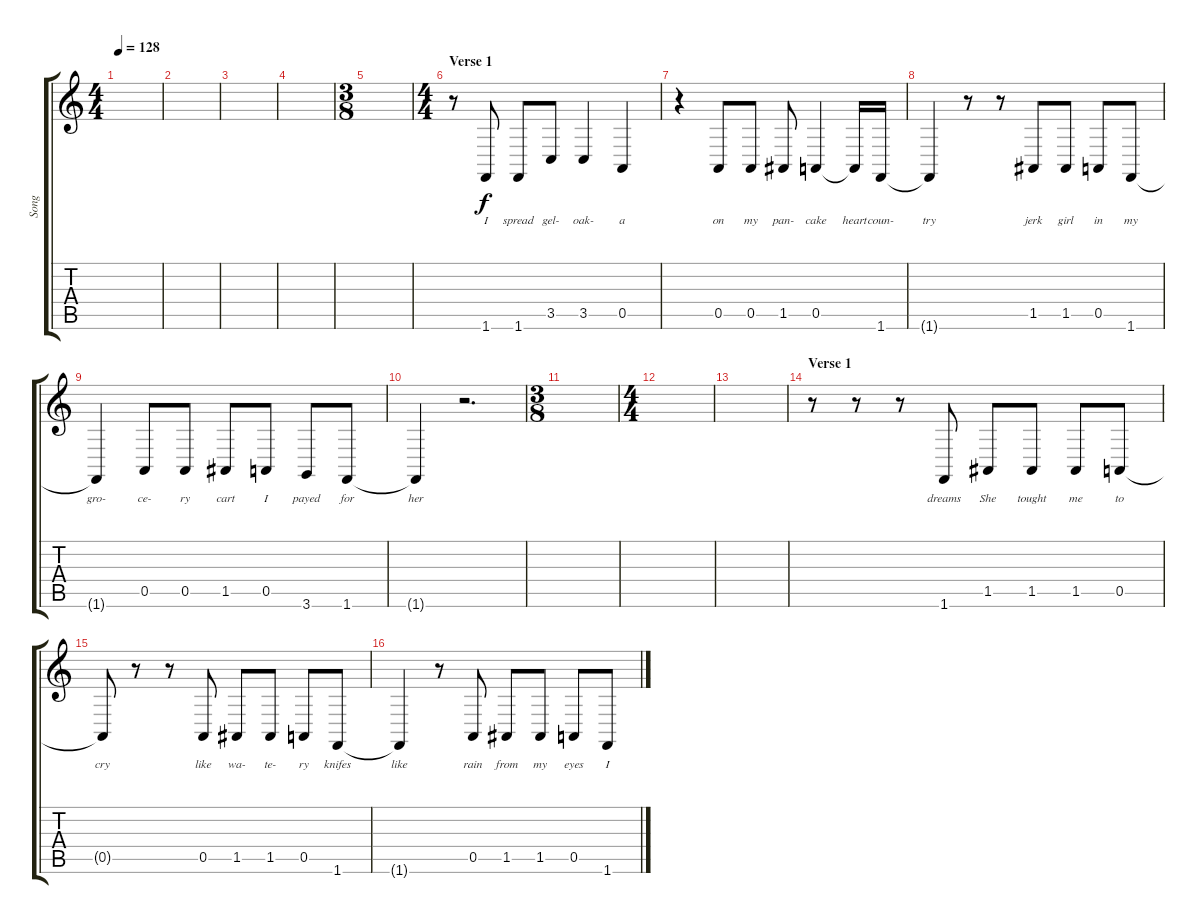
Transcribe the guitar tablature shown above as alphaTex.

\track ("Song" "Song") {instrument sopranosax}
\staff {score tabs}
\tuning (E4 B3 G3 D3 A2 E2) {hide}
\ts (4 4)
\tempo 128
\clef g2
\ks c
|
|
|
|
\ts (3 8)
|
\ts (4 4)
\section ("" "Verse 1")
r.8 1.6.8{lyrics (0 "I") lyrics (1 "") lyrics (2 "") lyrics (3 "") lyrics (4 "")} 1.6.8{lyrics (0 "spread") lyrics (1 "") lyrics (2 "") lyrics (3 "") lyrics (4 "")} 3.5.8{lyrics (0 "gel-") lyrics (1 "") lyrics (2 "") lyrics (3 "") lyrics (4 "")} 3.5.4{lyrics (0 "oak-") lyrics (1 "") lyrics (2 "") lyrics (3 "") lyrics (4 "")} 0.5.4{lyrics (0 "a") lyrics (1 "") lyrics (2 "") lyrics (3 "") lyrics (4 "")} |
r.4 0.5.8{lyrics (0 "on") lyrics (1 "") lyrics (2 "") lyrics (3 "") lyrics (4 "")} 0.5.8{lyrics (0 "my") lyrics (1 "") lyrics (2 "") lyrics (3 "") lyrics (4 "")} 1.5.8{lyrics (0 "pan-") lyrics (1 "") lyrics (2 "") lyrics (3 "") lyrics (4 "")} 0.5.4{lyrics (0 "cake") lyrics (1 "") lyrics (2 "") lyrics (3 "") lyrics (4 "")} 0.5{t}.16{lyrics (0 "heart") lyrics (1 "") lyrics (2 "") lyrics (3 "") lyrics (4 "")} 1.6.16{lyrics (0 "coun-") lyrics (1 "") lyrics (2 "") lyrics (3 "") lyrics (4 "")} |
1.6{t}.4{lyrics (0 "try") lyrics (1 "") lyrics (2 "") lyrics (3 "") lyrics (4 "")} r.8 r.8 1.5.8{lyrics (0 "jerk") lyrics (1 "") lyrics (2 "") lyrics (3 "") lyrics (4 "")} 1.5.8{lyrics (0 "girl") lyrics (1 "") lyrics (2 "") lyrics (3 "") lyrics (4 "")} 0.5.8{lyrics (0 "in") lyrics (1 "") lyrics (2 "") lyrics (3 "") lyrics (4 "")} 1.6.8{lyrics (0 "my") lyrics (1 "") lyrics (2 "") lyrics (3 "") lyrics (4 "")} |
1.6{t}.4{lyrics (0 "gro-") lyrics (1 "") lyrics (2 "") lyrics (3 "") lyrics (4 "")} 0.5.8{lyrics (0 "ce-") lyrics (1 "") lyrics (2 "") lyrics (3 "") lyrics (4 "")} 0.5.8{lyrics (0 "ry") lyrics (1 "") lyrics (2 "") lyrics (3 "") lyrics (4 "")} 1.5.8{lyrics (0 "cart") lyrics (1 "") lyrics (2 "") lyrics (3 "") lyrics (4 "")} 0.5.8{lyrics (0 "I") lyrics (1 "") lyrics (2 "") lyrics (3 "") lyrics (4 "")} 3.6.8{lyrics (0 "payed") lyrics (1 "") lyrics (2 "") lyrics (3 "") lyrics (4 "")} 1.6.8{lyrics (0 "for") lyrics (1 "") lyrics (2 "") lyrics (3 "") lyrics (4 "")} |
1.6{t}.4{lyrics (0 "her") lyrics (1 "") lyrics (2 "") lyrics (3 "") lyrics (4 "")} r.2{d} |
\ts (3 8)
|
\ts (4 4)
|
|
\section ("" "Verse 1")
r.8 r.8 r.8 1.6.8{lyrics (0 "dreams") lyrics (1 "") lyrics (2 "") lyrics (3 "") lyrics (4 "")} 1.5.8{lyrics (0 "She") lyrics (1 "") lyrics (2 "") lyrics (3 "") lyrics (4 "")} 1.5.8{lyrics (0 "tought") lyrics (1 "") lyrics (2 "") lyrics (3 "") lyrics (4 "")} 1.5.8{lyrics (0 "me") lyrics (1 "") lyrics (2 "") lyrics (3 "") lyrics (4 "")} 0.5.8{lyrics (0 "to") lyrics (1 "") lyrics (2 "") lyrics (3 "") lyrics (4 "")} |
0.5{t}.8{lyrics (0 "cry") lyrics (1 "") lyrics (2 "") lyrics (3 "") lyrics (4 "")} r.8 r.8 0.5.8{lyrics (0 "like") lyrics (1 "") lyrics (2 "") lyrics (3 "") lyrics (4 "")} 1.5.8{lyrics (0 "wa-") lyrics (1 "") lyrics (2 "") lyrics (3 "") lyrics (4 "")} 1.5.8{lyrics (0 "te-") lyrics (1 "") lyrics (2 "") lyrics (3 "") lyrics (4 "")} 0.5.8{lyrics (0 "ry") lyrics (1 "") lyrics (2 "") lyrics (3 "") lyrics (4 "")} 1.6.8{lyrics (0 "knifes") lyrics (1 "") lyrics (2 "") lyrics (3 "") lyrics (4 "")} |
1.6{t}.4{lyrics (0 "like") lyrics (1 "") lyrics (2 "") lyrics (3 "") lyrics (4 "")} r.8 0.5.8{lyrics (0 "rain") lyrics (1 "") lyrics (2 "") lyrics (3 "") lyrics (4 "")} 1.5.8{lyrics (0 "from") lyrics (1 "") lyrics (2 "") lyrics (3 "") lyrics (4 "")} 1.5.8{lyrics (0 "my") lyrics (1 "") lyrics (2 "") lyrics (3 "") lyrics (4 "")} 0.5.8{lyrics (0 "eyes") lyrics (1 "") lyrics (2 "") lyrics (3 "") lyrics (4 "")} 1.6.8{lyrics (0 "I") lyrics (1 "") lyrics (2 "") lyrics (3 "") lyrics (4 "")}
